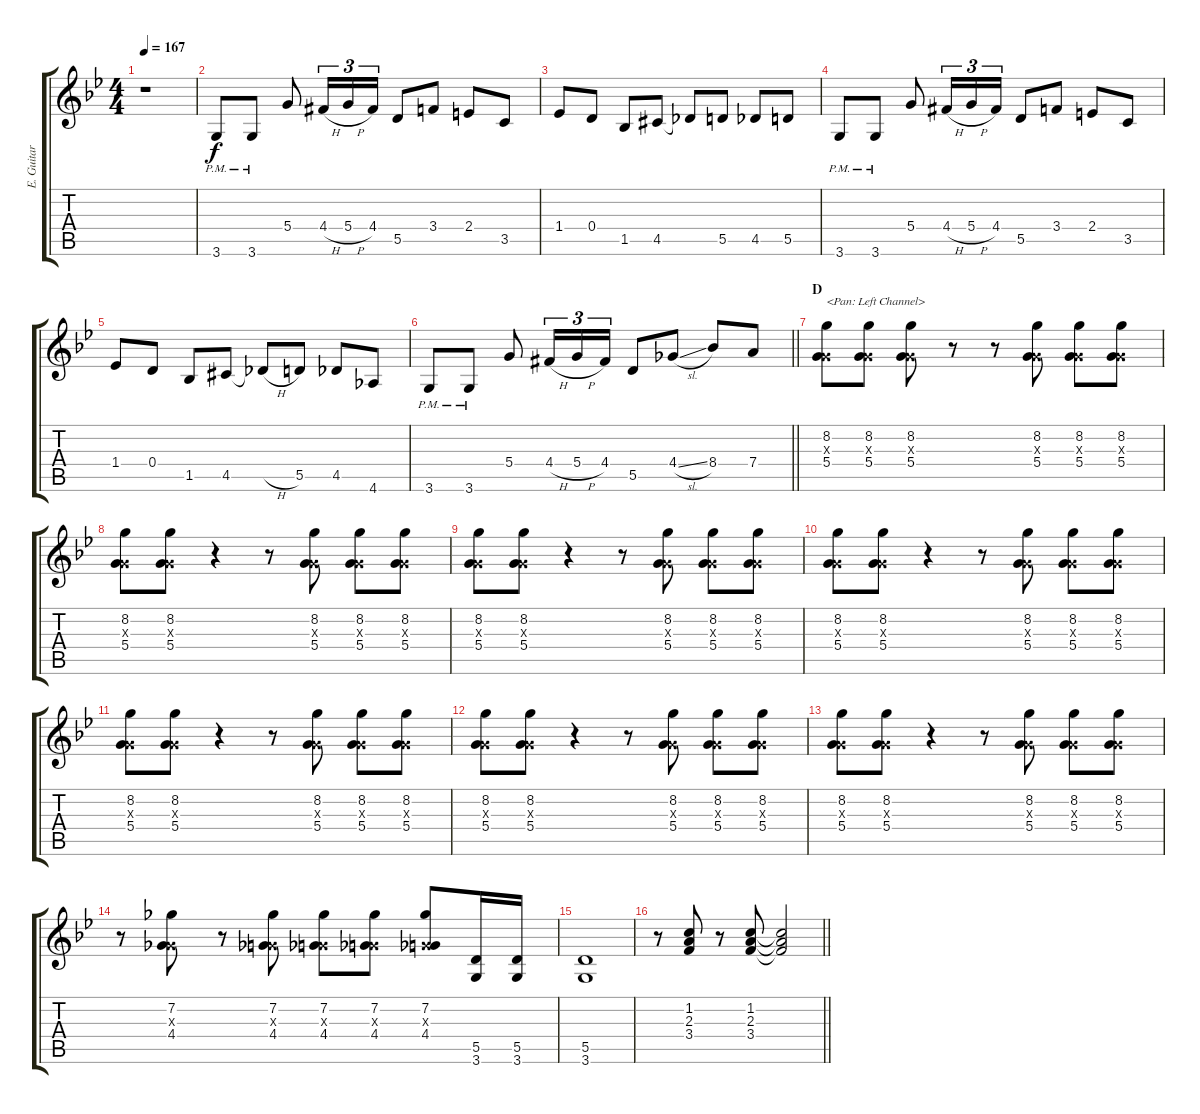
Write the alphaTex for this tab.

\track ("E. Guitar I" "E. Guitar ") {instrument overdrivenguitar}
\staff {score tabs}
\tuning (E4 B3 G3 D3 A2 E2) {hide}
\ts (4 4)
\tempo 167
\clef g2
\ks bb
r.1{dy f} |
3.6{pm}.8 3.6{pm}.8 5.4.8 4.4{h acc #}.16{tu (3 2)} 5.4{h}.16{tu (3 2)} 4.4{acc #}.16{tu (3 2)} 5.5.8 3.4.8 2.4.8 3.5.8 |
1.4.8 0.4.8 1.5.8 4.5{acc #}.8 4.5{t}.8 5.5.8 4.5.8 5.5.8 |
3.6{pm}.8 3.6{pm}.8 5.4.8 4.4{h acc #}.16{tu (3 2)} 5.4{h}.16{tu (3 2)} 4.4{acc #}.16{tu (3 2)} 5.5.8 3.4.8 2.4.8 3.5.8 |
1.4.8 0.4.8 1.5.8 4.5{acc #}.8 4.5{h t}.8 5.5.8 4.5.8 4.6.8 |
\barLineRight lightlight
3.6{pm}.8 3.6{pm}.8 5.4.8 4.4{h acc #}.16{tu (3 2)} 5.4{h}.16{tu (3 2)} 4.4{acc #}.16{tu (3 2)} 5.5.8 4.4{sl}.8 8.4.8 7.4.8 |
\section ("" "D")
(8.2 0.3{x} 5.4).8{txt "<Pan: Left Channel>" balance 1} (8.2 0.3{x} 5.4).8 (8.2 0.3{x} 5.4).8 r.8 r.8 (8.2 0.3{x} 5.4).8 (8.2 0.3{x} 5.4).8 (8.2 0.3{x} 5.4).8 |
(8.2 0.3{x} 5.4).8 (8.2 0.3{x} 5.4).8 r.4 r.8 (8.2 0.3{x} 5.4).8 (8.2 0.3{x} 5.4).8 (8.2 0.3{x} 5.4).8 |
(8.2 0.3{x} 5.4).8 (8.2 0.3{x} 5.4).8 r.4 r.8 (8.2 0.3{x} 5.4).8 (8.2 0.3{x} 5.4).8 (8.2 0.3{x} 5.4).8 |
(8.2 0.3{x} 5.4).8 (8.2 0.3{x} 5.4).8 r.4 r.8 (8.2 0.3{x} 5.4).8 (8.2 0.3{x} 5.4).8 (8.2 0.3{x} 5.4).8 |
(8.2 0.3{x} 5.4).8 (8.2 0.3{x} 5.4).8 r.4 r.8 (8.2 0.3{x} 5.4).8 (8.2 0.3{x} 5.4).8 (8.2 0.3{x} 5.4).8 |
(8.2 0.3{x} 5.4).8 (8.2 0.3{x} 5.4).8 r.4 r.8 (8.2 0.3{x} 5.4).8 (8.2 0.3{x} 5.4).8 (8.2 0.3{x} 5.4).8 |
(8.2 0.3{x} 5.4).8 (8.2 0.3{x} 5.4).8 r.4 r.8 (8.2 0.3{x} 5.4).8 (8.2 0.3{x} 5.4).8 (8.2 0.3{x} 5.4).8 |
r.8 (7.2 0.3{x} 4.4).8 r.8 (7.2 0.3{x} 4.4).8 (7.2 0.3{x} 4.4).8 (7.2 0.3{x} 4.4).8 (7.2 0.3{x} 4.4).8 (5.5 3.6).16 (5.5 3.6).16 |
(5.5 3.6).1 |
\barLineRight lightlight
r.8 (1.2 2.3 3.4).8 r.8 (1.2 2.3 3.4).8 (1.2{t} 2.3{t} 3.4{t}).2
